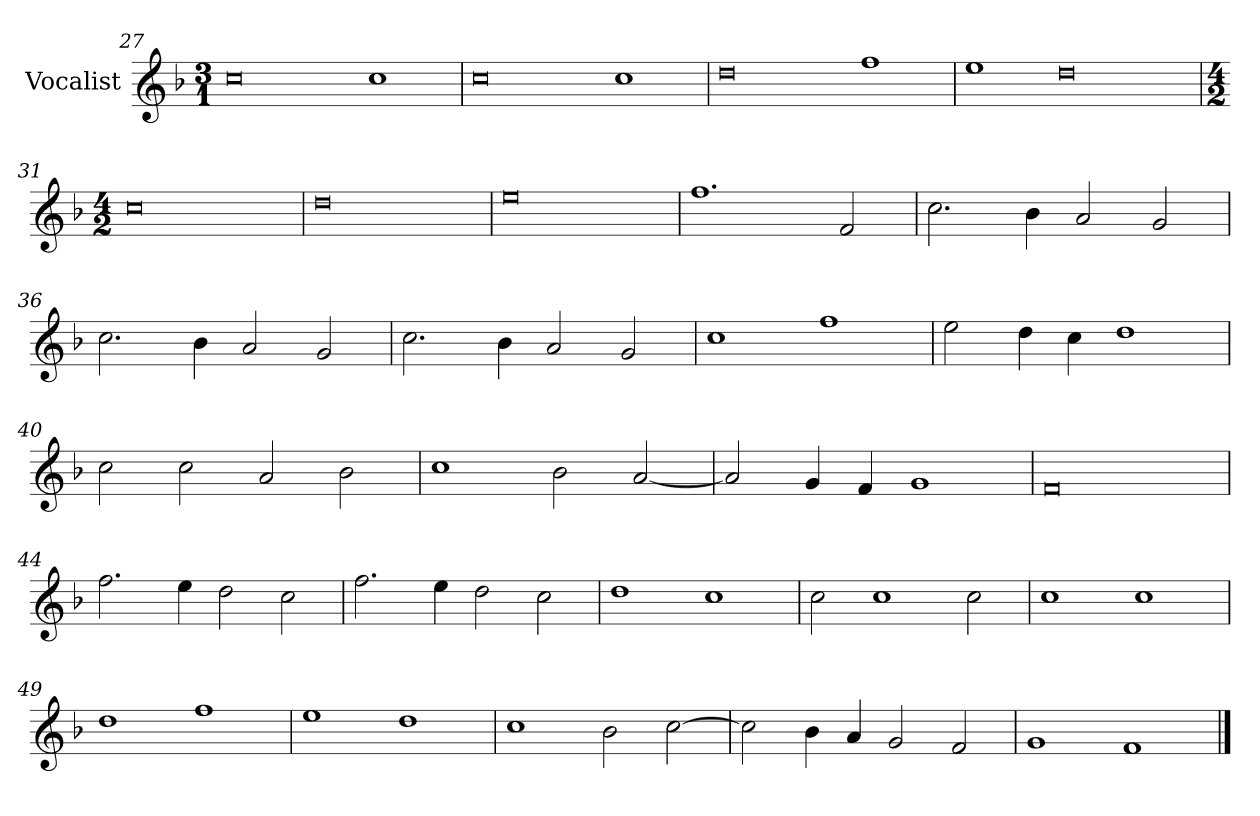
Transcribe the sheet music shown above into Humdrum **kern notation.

**kern
*part1
*staff1
*I"Vocalist
*k[b-]
*F:
*M3/1
=27
0cc
1cc
=28
0cc
1cc
=29
0dd
1ff
=30
1ee
0dd
=31
*M4/2
0cc
=32
0dd
=33
0ee
=34
1.ff
2f
=35
2.cc
4b-
2a
2g
=36
2.cc
4b-
2a
2g
=37
2.cc
4b-
2a
2g
=38
1cc
1ff
=39
2ee
4dd
4cc
1dd
=40
2cc
2cc
2a
2b-
=41
1cc
2b-
[2a
=42
2a]
4g
4f
1g
=43
0f
=44
2.ff
4ee
2dd
2cc
=45
2.ff
4ee
2dd
2cc
=46
1dd
1cc
=47
2cc
1cc
2cc
=48
1cc
1cc
=49
1dd
1ff
=50
1ee
1dd
=51
1cc
2b-
[2cc
=52
2cc]
4b-
4a
2g
2f
=53
1g
1f
==
*-
